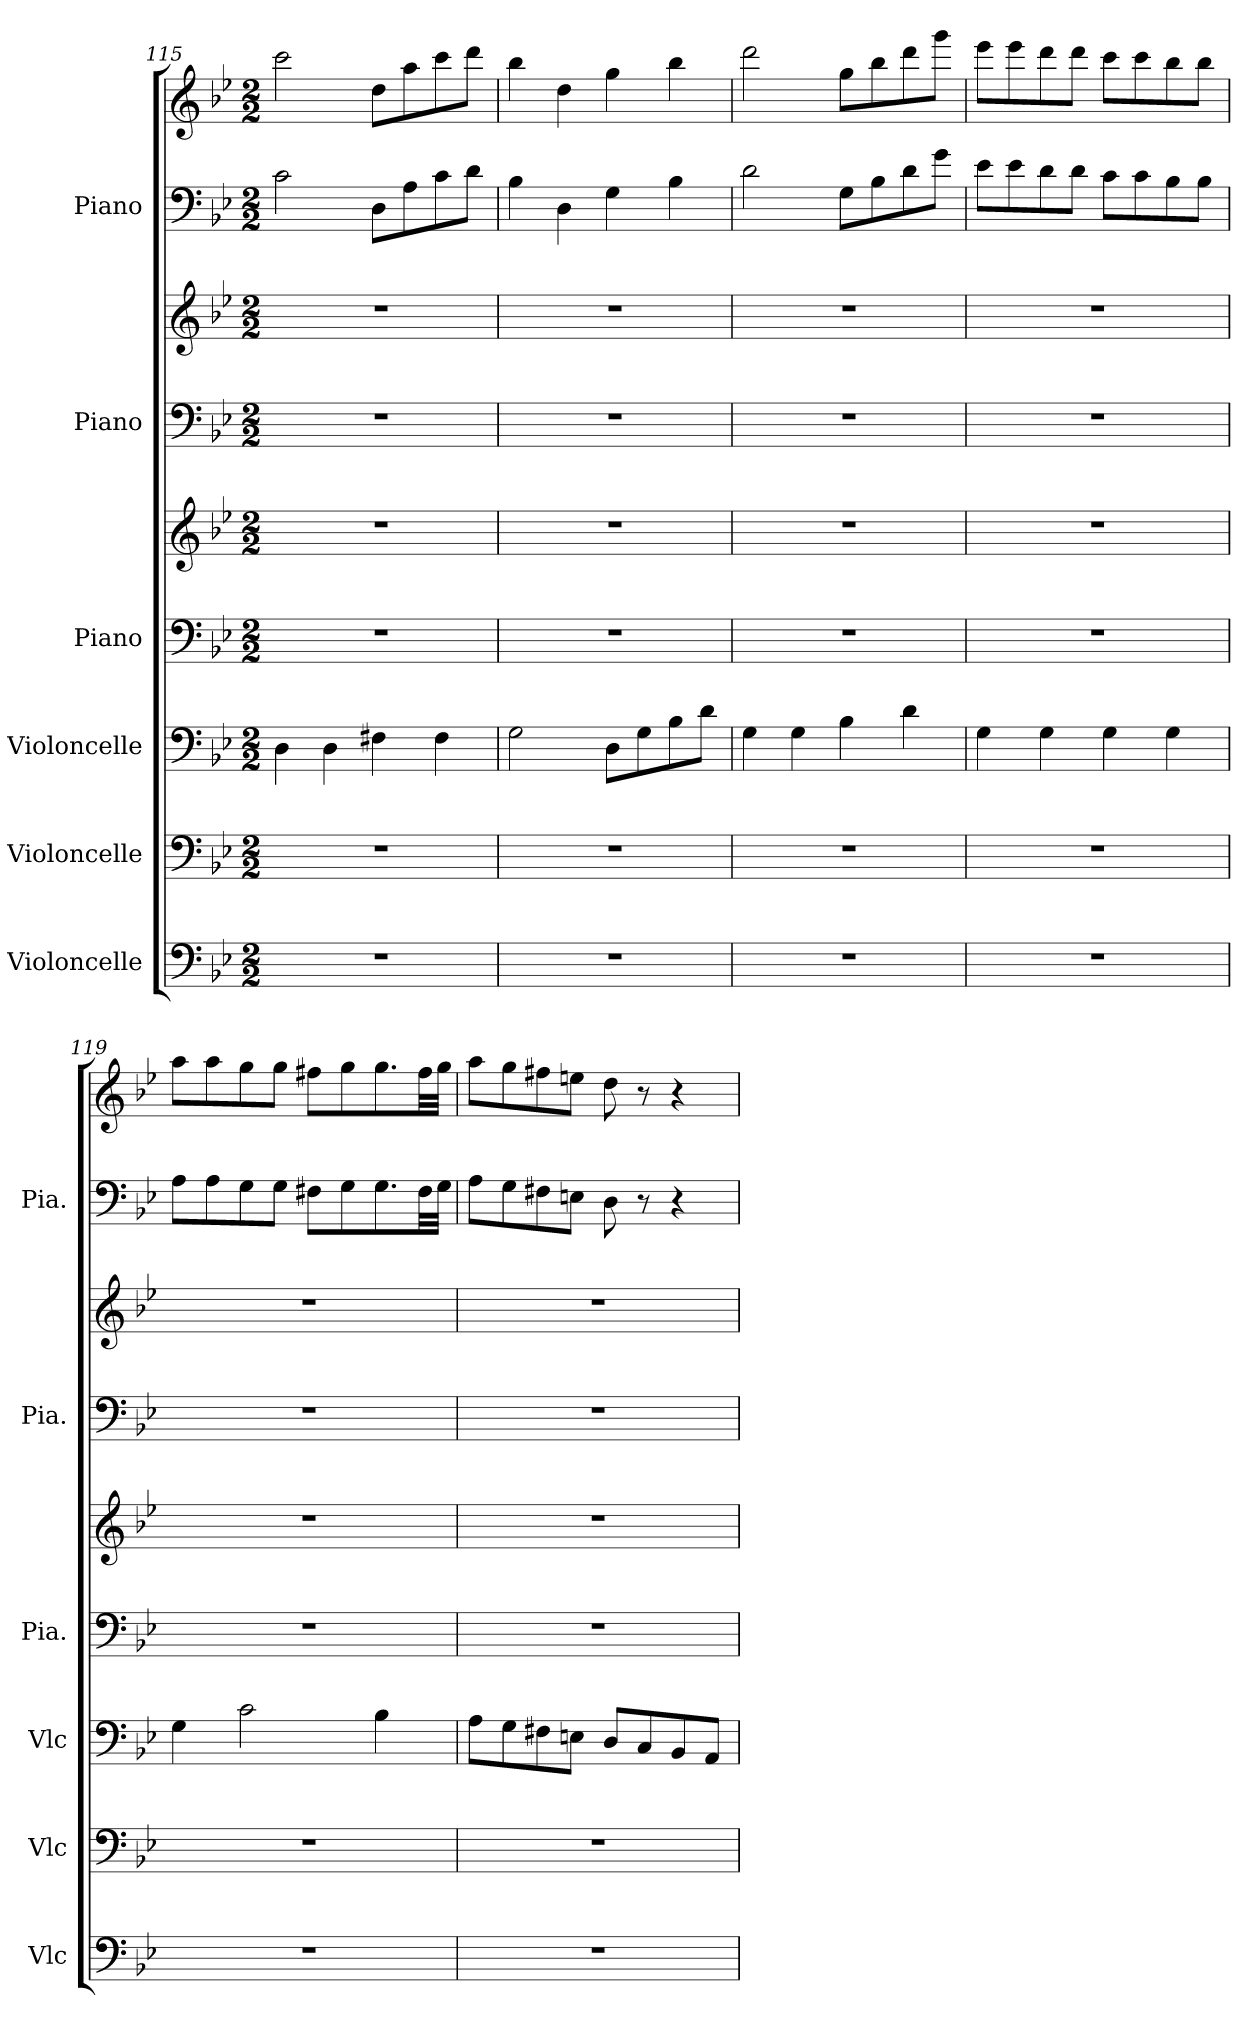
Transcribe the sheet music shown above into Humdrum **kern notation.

**kern	**kern	**kern	**kern	**kern	**kern	**kern	**kern	**kern
*part6	*part5	*part4	*part3	*part3	*part2	*part2	*part1	*part1
*staff9	*staff8	*staff7	*staff6	*staff5	*staff4	*staff3	*staff2	*staff1
*I"Violoncelle	*I"Violoncelle	*I"Violoncelle	*I"Piano	*	*I"Piano	*	*I"Piano	*
*I'Vlc	*I'Vlc	*I'Vlc	*I'Pia.	*	*I'Pia.	*	*I'Pia.	*
*clefF4	*clefF4	*clefF4	*clefF4	*clefG2	*clefF4	*clefG2	*clefF4	*clefG2
*k[b-e-]	*k[b-e-]	*k[b-e-]	*k[b-e-]	*k[b-e-]	*k[b-e-]	*k[b-e-]	*k[b-e-]	*k[b-e-]
*M2/2	*M2/2	*M2/2	*M2/2	*M2/2	*M2/2	*M2/2	*M2/2	*M2/2
=115	=115	=115	=115	=115	=115	=115	=115	=115
1r	1r	4D\	1r	1r	1r	1r	2c\	2ccc\
.	.	4D\	.	.	.	.	.	.
.	.	4F#X\	.	.	.	.	8D\L	8dd\L
.	.	.	.	.	.	.	8A\	8aa\
.	.	4F#\	.	.	.	.	8c\	8ccc\
.	.	.	.	.	.	.	8d\J	8ddd\J
=116	=116	=116	=116	=116	=116	=116	=116	=116
1r	1r	2G\	1r	1r	1r	1r	4B-\	4bb-\
.	.	.	.	.	.	.	4D\	4dd\
.	.	8D\L	.	.	.	.	4G\	4gg\
.	.	8G\	.	.	.	.	.	.
.	.	8B-\	.	.	.	.	4B-\	4bb-\
.	.	8d\J	.	.	.	.	.	.
=117	=117	=117	=117	=117	=117	=117	=117	=117
1r	1r	4G\	1r	1r	1r	1r	2d\	2ddd\
.	.	4G\	.	.	.	.	.	.
.	.	4B-\	.	.	.	.	8G\L	8gg\L
.	.	.	.	.	.	.	8B-\	8bb-\
.	.	4d\	.	.	.	.	8d\	8ddd\
.	.	.	.	.	.	.	8g\J	8ggg\J
!!LO:PB:g=z
=118	=118	=118	=118	=118	=118	=118	=118	=118
1r	1r	4G\	1r	1r	1r	1r	8e-\L	8eee-\L
.	.	.	.	.	.	.	8e-\	8eee-\
.	.	4G\	.	.	.	.	8d\	8ddd\
.	.	.	.	.	.	.	8d\J	8ddd\J
.	.	4G\	.	.	.	.	8c\L	8ccc\L
.	.	.	.	.	.	.	8c\	8ccc\
.	.	4G\	.	.	.	.	8B-\	8bb-\
.	.	.	.	.	.	.	8B-\J	8bb-\J
=119	=119	=119	=119	=119	=119	=119	=119	=119
1r	1r	4G\	1r	1r	1r	1r	8A\L	8aa\L
.	.	.	.	.	.	.	8A\	8aa\
.	.	2c\	.	.	.	.	8G\	8gg\
.	.	.	.	.	.	.	8G\J	8gg\J
.	.	.	.	.	.	.	8F#X\L	8ff#X\L
.	.	.	.	.	.	.	8G\	8gg\
.	.	4B-\	.	.	.	.	8.G\	8.gg\
.	.	.	.	.	.	.	32F#\LL	32ff#\LL
.	.	.	.	.	.	.	32G\JJJ	32gg\JJJ
=120	=120	=120	=120	=120	=120	=120	=120	=120
1r	1r	8A\L	1r	1r	1r	1r	8A\L	8aa\L
.	.	8G\	.	.	.	.	8G\	8gg\
.	.	8F#X\	.	.	.	.	8F#X\	8ff#X\
.	.	8En\J	.	.	.	.	8En\J	8een\J
.	.	8D/L	.	.	.	.	8D\	8dd\
.	.	8C/	.	.	.	.	8r	8r
.	.	8BB-/	.	.	.	.	4r	4r
.	.	8AA/J	.	.	.	.	.	.
=	=	=	=	=	=	=	=	=
*-	*-	*-	*-	*-	*-	*-	*-	*-
